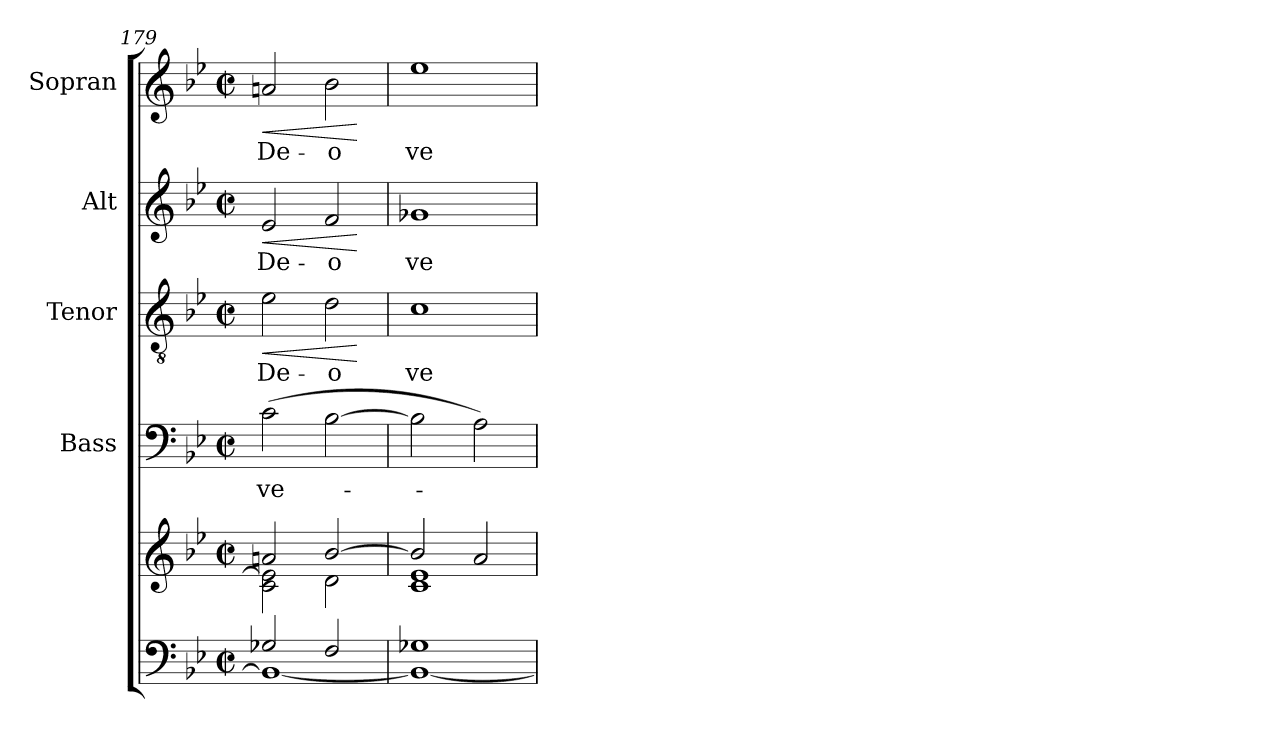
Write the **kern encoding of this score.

**kern	**kern	**kern	**text	**kern	**text	**dynam	**kern	**text	**dynam	**kern	**text	**dynam
*part5	*part5	*part4	*part4	*part3	*part3	*part3	*part2	*part2	*part2	*part1	*part1	*part1
*staff6	*staff5	*staff4	*staff4	*staff3	*staff3	*staff3	*staff2	*staff2	*staff2	*staff1	*staff1	*staff1
*	*	*I"Bass	*	*I"Tenor	*	*	*I"Alt	*	*	*I"Sopran	*	*
*	*	*I'B.	*	*I'T.	*	*	*I'A.	*	*	*I'S.	*	*
*clefF4	*clefG2	*clefF4	*	*clefGv2	*	*	*clefG2	*	*	*clefG2	*	*
*k[b-e-]	*k[b-e-]	*k[b-e-]	*	*k[b-e-]	*	*	*k[b-e-]	*	*	*k[b-e-]	*	*
*B-:	*B-:	*B-:	*	*B-:	*	*	*B-:	*	*	*B-:	*	*
*M2/2	*M2/2	*M2/2	*	*M2/2	*	*	*M2/2	*	*	*M2/2	*	*
*met(c|)	*met(c|)	*met(c|)	*	*met(c|)	*	*	*met(c|)	*	*	*met(c|)	*	*
=179	=179	=179	=179	=179	=179	=179	=179	=179	=179	=179	=179	=179
*^	*^	*	*	*	*	*	*	*	*	*	*	*
!	!	!	!	!	!LO:LY:b	!	!LO:LY:b	!LO:HP:b	!	!LO:LY:b	!LO:HP:b	!	!LO:LY:b	!LO:HP:b
2G-X/	1BB-_	2an/	2c\ 2e-\]	(>2c\	ve-	2e-\	De-	<	2e-/	De-	<	2an/	De-	<
!	!	!	!	!	!	!	!LO:LY:b	!	!	!LO:LY:b	!	!	!LO:LY:b	!
2F/	.	[>2b-/	2d\	[2B-\	.	2d\	-o	.	2f/	-o	.	2b-\	-o	.
*v	*v	*	*	*	*	*	*	*	*	*	*	*	*	*
*	*v	*v	*	*	*	*	*	*	*	*	*	*	*
.	.	.	.	.	.	[	.	.	[	.	.	[
=180	=180	=180	=180	=180	=180	=180	=180	=180	=180	=180	=180	=180
*^	*^	*	*	*	*	*	*	*	*	*	*	*
!	!	!	!	!	!	!	!LO:LY:b	!	!	!LO:LY:b	!	!	!LO:LY:b	!
1G-X	1BB-_	2b-/]	1c 1e-	2B-\]	.	1c	ve-	.	1g-X	ve-	.	1ee-	ve-	.
.	.	2a/	.	2A\)	.	.	.	.	.	.	.	.	.	.
*v	*v	*	*	*	*	*	*	*	*	*	*	*	*	*
*	*v	*v	*	*	*	*	*	*	*	*	*	*	*
=	=	=	=	=	=	=	=	=	=	=	=	=
*-	*-	*-	*-	*-	*-	*-	*-	*-	*-	*-	*-	*-
